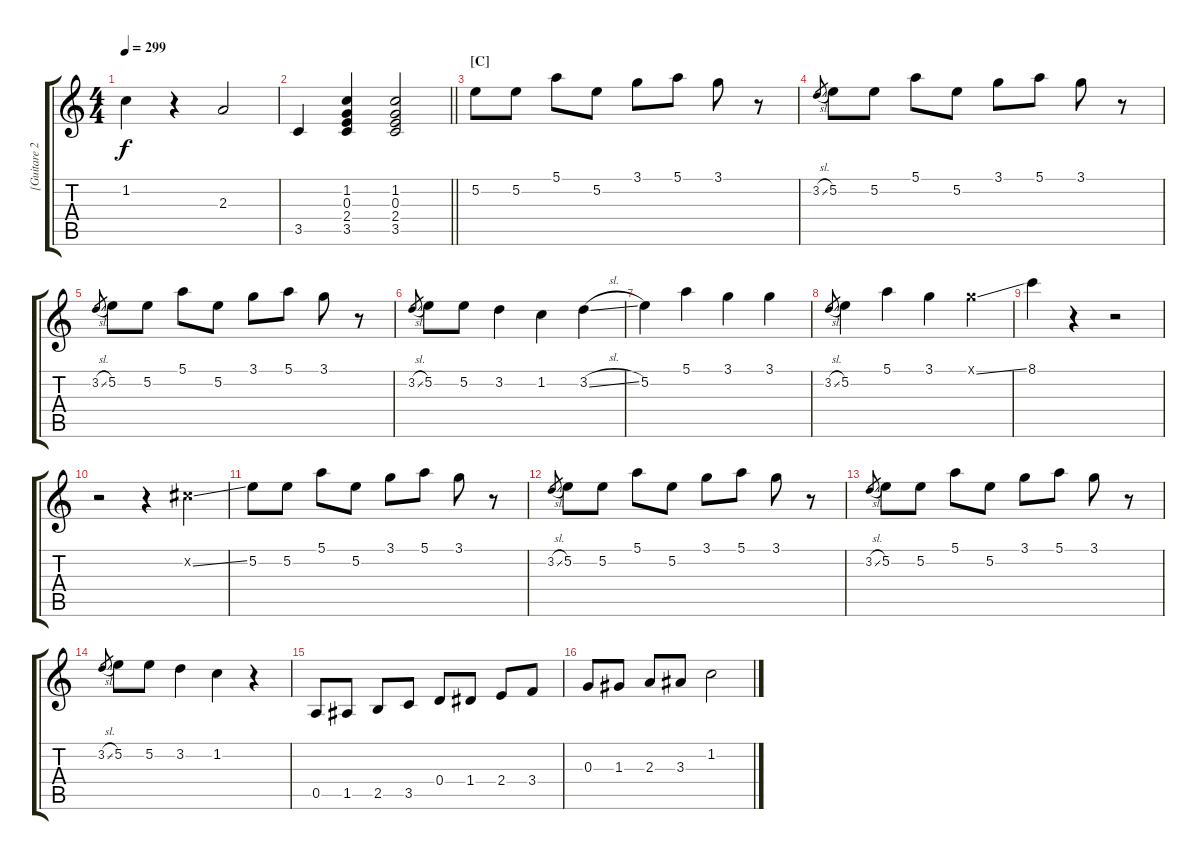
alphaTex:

\track ("[Guitare 2]" "[Guitare 2") {instrument acousticguitarsteel}
\staff {score tabs}
\tuning (E4 B3 G3 D3 A2 E2) {hide}
\ts (4 4)
\tempo 299
\clef g2
\ks c
1.2.4{dy f} r.4 2.3.2 |
\barLineRight lightlight
3.5.4{volume 13 balance 14} (1.2 0.3 2.4 3.5).4 (1.2 0.3 2.4 3.5).2 |
\section ("" "[C]")
5.2.8 5.2.8 5.1.8 5.2.8 3.1.8 5.1.8 3.1.8 r.8 |
3.2{sl}.8{gr} 5.2.8 5.2.8 5.1.8 5.2.8 3.1.8 5.1.8 3.1.8 r.8 |
3.2{sl}.8{gr} 5.2.8 5.2.8 5.1.8 5.2.8 3.1.8 5.1.8 3.1.8 r.8 |
3.2{sl}.8{gr} 5.2.8 5.2.8 3.2.4 1.2.4 3.2{sl}.4 |
5.2.4 5.1.4 3.1.4 3.1.4 |
3.2{sl}.8{gr} 5.2.4 5.1.4 3.1.4 3.1{ss x}.4 |
8.1.4 r.4 r.2 |
r.2 r.4 2.2{ss x}.4 |
5.2.8 5.2.8 5.1.8 5.2.8 3.1.8 5.1.8 3.1.8 r.8 |
3.2{sl}.8{gr} 5.2.8 5.2.8 5.1.8 5.2.8 3.1.8 5.1.8 3.1.8 r.8 |
3.2{sl}.8{gr} 5.2.8 5.2.8 5.1.8 5.2.8 3.1.8 5.1.8 3.1.8 r.8 |
3.2{sl}.8{gr} 5.2.8 5.2.8 3.2.4 1.2.4 r.4 |
0.5.8 1.5.8 2.5.8 3.5.8 0.4.8 1.4.8 2.4.8 3.4.8 |
0.3.8 1.3.8 2.3.8 3.3.8 1.2.2
